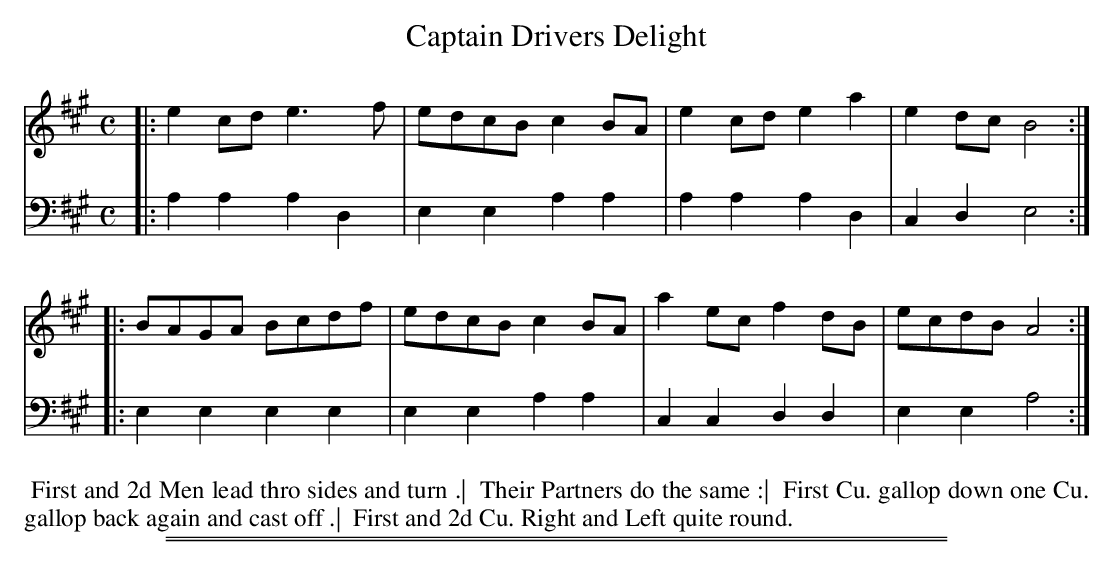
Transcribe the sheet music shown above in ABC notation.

X:1
T: Captain Drivers Delight
M: C
L: 1/8
K: A
V: 1
|: e2cd e3f  | edcB c2BA | e2cd e2a2 | e2dc B4 :|
|: BAGA Bcdf | edcB c2BA | a2ec f2dB | ecdB A4 :|
V: 2 clef=bass middle=d
|: a2a2 a2d2 | e2e2 a2a2 | a2a2 a2d2 | c2d2 e4 :|
|: e2e2 e2e2 | e2e2 a2a2 | c2c2 d2d2 | e2e2 a4 :|
